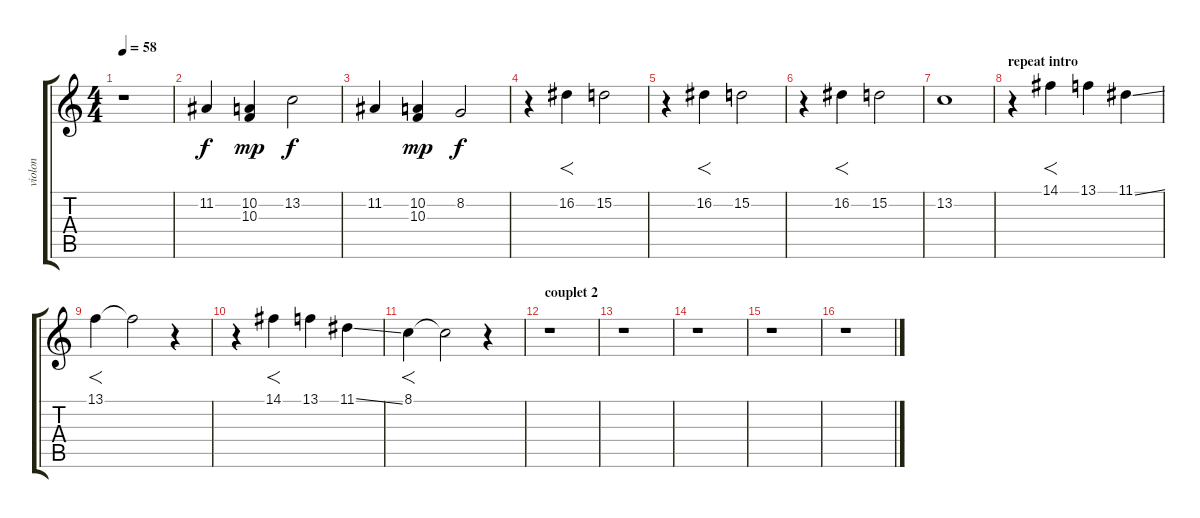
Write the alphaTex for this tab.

\track ("violon" "violon") {instrument violin}
\staff {score tabs}
\tuning (E4 B3 G3 D3 A2 E2) {hide}
\ts (4 4)
\tempo 58
\clef g2
\ks c
r.1{dy f} |
11.2.4 (10.2 10.3).4{dy mp} 13.2.2{dy f} |
11.2.4 (10.2 10.3).4{dy mp} 8.2.2{dy f} |
r.4 16.2.4{f} 15.2.2 |
r.4 16.2.4{f} 15.2.2 |
r.4 16.2.4{f} 15.2.2 |
13.2.1 |
\section ("" "repeat intro")
r.4 14.1.4{f} 13.1.4 11.1{ss}.4 |
13.1.4{f} 13.1{t}.2 r.4 |
r.4 14.1.4{f} 13.1.4 11.1{ss}.4 |
8.1.4{f} 8.1{t}.2 r.4 |
\section ("" "couplet 2")
r.1 |
r.1 |
r.1 |
r.1 |
r.1
